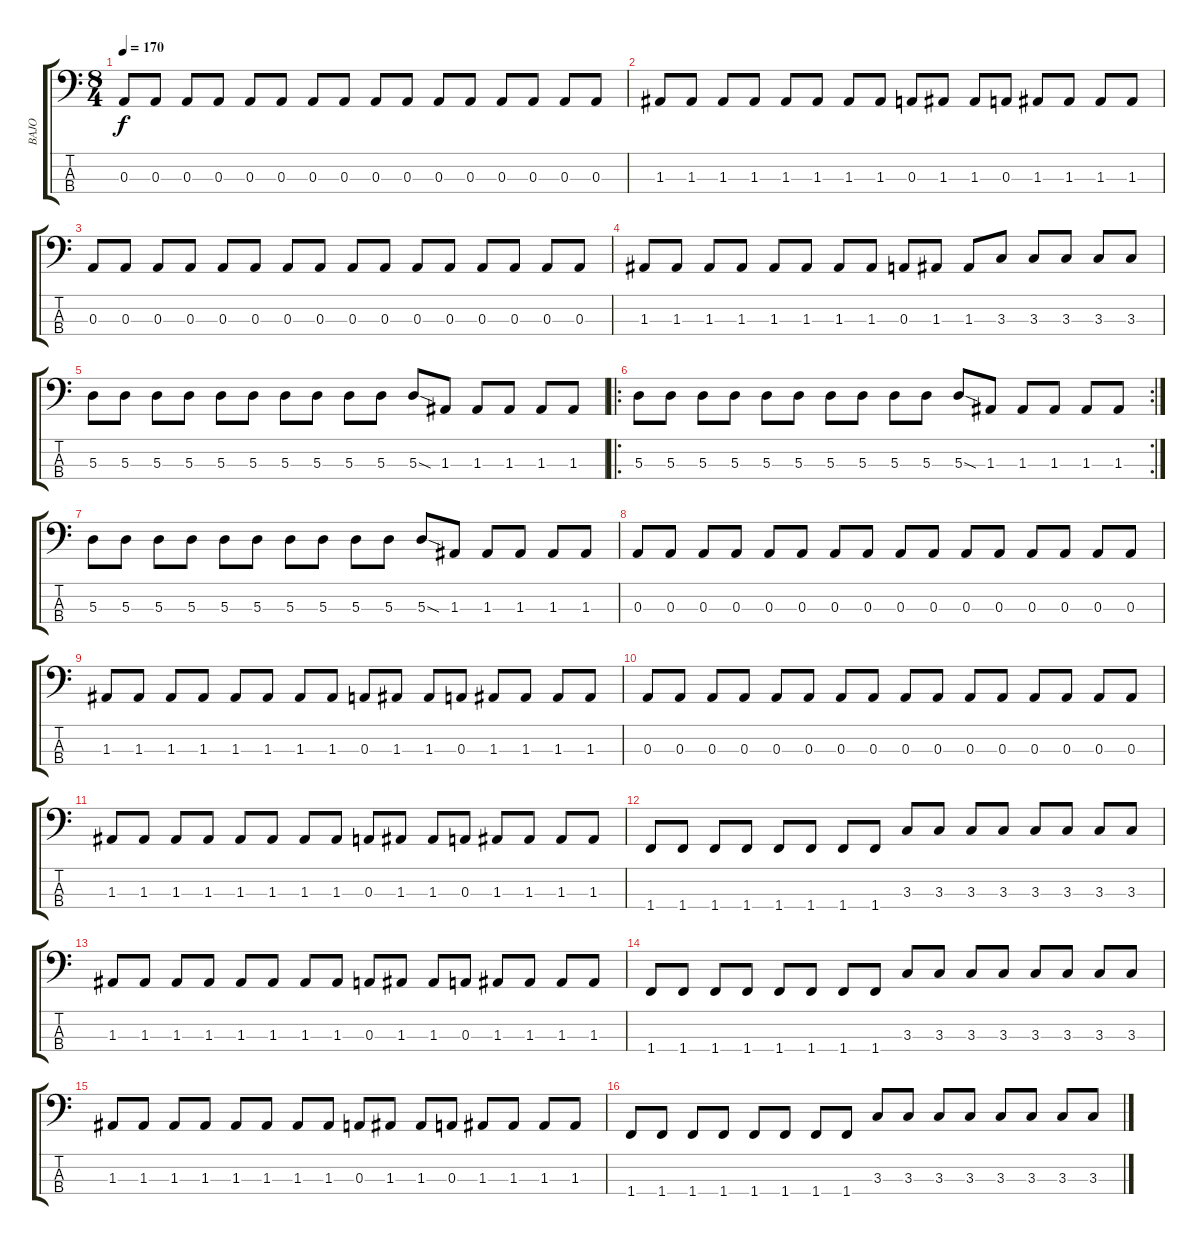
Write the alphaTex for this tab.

\track ("BAJO" "BAJO") {instrument electricbassfinger}
\staff {score tabs}
\tuning (G2 D2 A1 E1) {hide}
\ts (8 4)
\tempo 170
\clef f4
\ks c
0.3.8{dy f} 0.3.8 0.3.8 0.3.8 0.3.8 0.3.8 0.3.8 0.3.8 0.3.8 0.3.8 0.3.8 0.3.8 0.3.8 0.3.8 0.3.8 0.3.8 |
1.3.8 1.3.8 1.3.8 1.3.8 1.3.8 1.3.8 1.3.8 1.3.8 0.3.8 1.3.8 1.3.8 0.3.8 1.3.8 1.3.8 1.3.8 1.3.8 |
0.3.8 0.3.8 0.3.8 0.3.8 0.3.8 0.3.8 0.3.8 0.3.8 0.3.8 0.3.8 0.3.8 0.3.8 0.3.8 0.3.8 0.3.8 0.3.8 |
1.3.8 1.3.8 1.3.8 1.3.8 1.3.8 1.3.8 1.3.8 1.3.8 0.3.8 1.3.8 1.3.8 3.3.8 3.3.8 3.3.8 3.3.8 3.3.8 |
5.3.8 5.3.8 5.3.8 5.3.8 5.3.8 5.3.8 5.3.8 5.3.8 5.3.8 5.3.8 5.3{sod}.8 1.3.8 1.3.8 1.3.8 1.3.8 1.3.8 |
\ro
\rc 2
5.3.8 5.3.8 5.3.8 5.3.8 5.3.8 5.3.8 5.3.8 5.3.8 5.3.8 5.3.8 5.3{sod}.8 1.3.8 1.3.8 1.3.8 1.3.8 1.3.8 |
5.3.8 5.3.8 5.3.8 5.3.8 5.3.8 5.3.8 5.3.8 5.3.8 5.3.8 5.3.8 5.3{sod}.8 1.3.8 1.3.8 1.3.8 1.3.8 1.3.8 |
0.3.8 0.3.8 0.3.8 0.3.8 0.3.8 0.3.8 0.3.8 0.3.8 0.3.8 0.3.8 0.3.8 0.3.8 0.3.8 0.3.8 0.3.8 0.3.8 |
1.3.8 1.3.8 1.3.8 1.3.8 1.3.8 1.3.8 1.3.8 1.3.8 0.3.8 1.3.8 1.3.8 0.3.8 1.3.8 1.3.8 1.3.8 1.3.8 |
0.3.8 0.3.8 0.3.8 0.3.8 0.3.8 0.3.8 0.3.8 0.3.8 0.3.8 0.3.8 0.3.8 0.3.8 0.3.8 0.3.8 0.3.8 0.3.8 |
1.3.8 1.3.8 1.3.8 1.3.8 1.3.8 1.3.8 1.3.8 1.3.8 0.3.8 1.3.8 1.3.8 0.3.8 1.3.8 1.3.8 1.3.8 1.3.8 |
1.4.8 1.4.8 1.4.8 1.4.8 1.4.8 1.4.8 1.4.8 1.4.8 3.3.8 3.3.8 3.3.8 3.3.8 3.3.8 3.3.8 3.3.8 3.3.8 |
1.3.8 1.3.8 1.3.8 1.3.8 1.3.8 1.3.8 1.3.8 1.3.8 0.3.8 1.3.8 1.3.8 0.3.8 1.3.8 1.3.8 1.3.8 1.3.8 |
1.4.8 1.4.8 1.4.8 1.4.8 1.4.8 1.4.8 1.4.8 1.4.8 3.3.8 3.3.8 3.3.8 3.3.8 3.3.8 3.3.8 3.3.8 3.3.8 |
1.3.8 1.3.8 1.3.8 1.3.8 1.3.8 1.3.8 1.3.8 1.3.8 0.3.8 1.3.8 1.3.8 0.3.8 1.3.8 1.3.8 1.3.8 1.3.8 |
1.4.8 1.4.8 1.4.8 1.4.8 1.4.8 1.4.8 1.4.8 1.4.8 3.3.8 3.3.8 3.3.8 3.3.8 3.3.8 3.3.8 3.3.8 3.3.8
